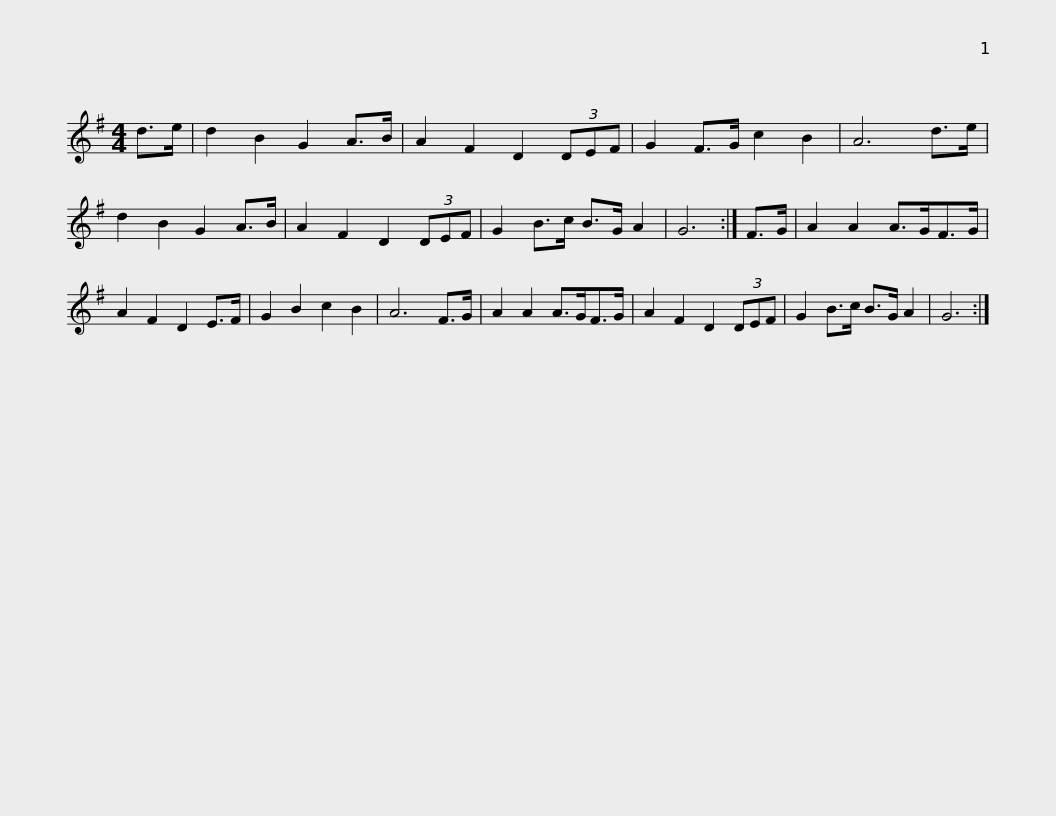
X:1
L:1/8
M:4/4
I:linebreak $
K:G
V:1 treble
V:1
 d>e | d2 B2 G2 A>B | A2 F2 D2 (3DEF | G2 F>G c2 B2 | A6 d>e | %5
 d2 B2 G2 A>B | A2 F2 D2 (3DEF | G2 B>c B>G A2 |$ G6 :| F>G | %10
 A2 A2 A>GF>G | A2 F2 D2 E>F | G2 B2 c2 B2 | A6 F>G | A2 A2 A>GF>G | %15
 A2 F2 D2 (3DEF |$ G2 B>c B>G A2 | G6 :| %18
